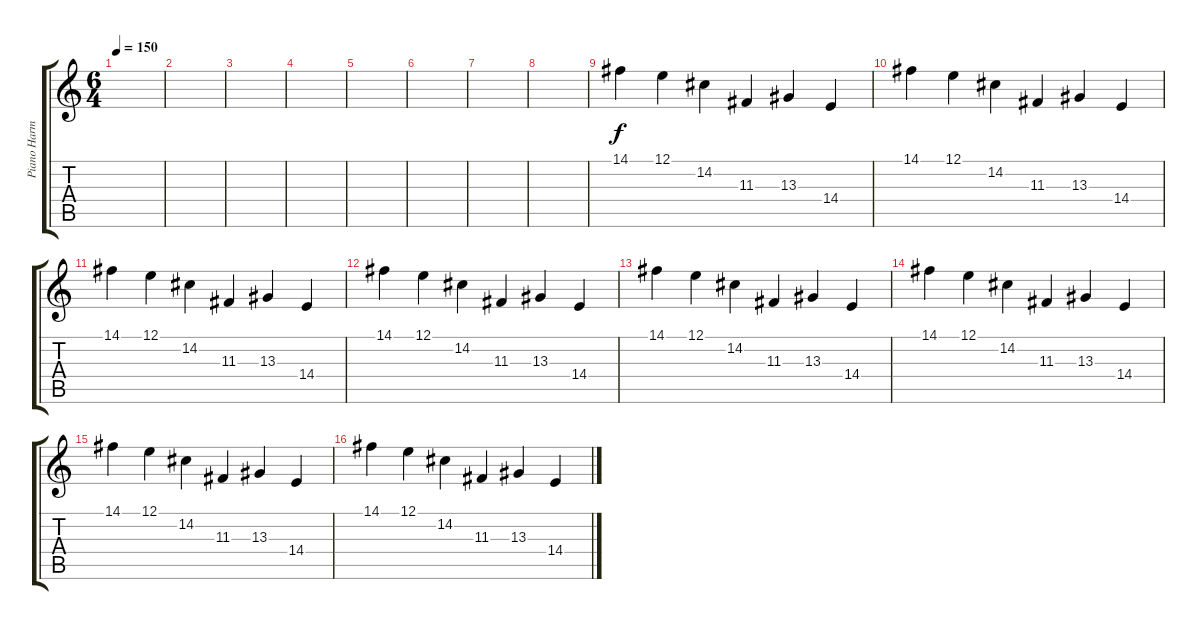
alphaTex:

\track ("Piano Harmony" "Piano Harm") {instrument acousticgrandpiano}
\staff {score tabs}
\tuning (E4 B3 G3 D3 A2 E2) {hide}
\ts (6 4)
\tempo 150
\clef g2
\ks c
|
|
|
|
|
|
|
|
14.1.4{balance 0} 12.1.4 14.2.4 11.3.4 13.3.4 14.4.4 |
14.1.4 12.1.4 14.2.4 11.3.4 13.3.4 14.4.4 |
14.1.4 12.1.4 14.2.4 11.3.4 13.3.4 14.4.4 |
14.1.4 12.1.4 14.2.4 11.3.4 13.3.4 14.4.4 |
14.1.4 12.1.4 14.2.4 11.3.4 13.3.4 14.4.4 |
14.1.4 12.1.4 14.2.4 11.3.4 13.3.4 14.4.4 |
14.1.4 12.1.4 14.2.4 11.3.4 13.3.4 14.4.4 |
14.1.4 12.1.4 14.2.4 11.3.4 13.3.4 14.4.4
